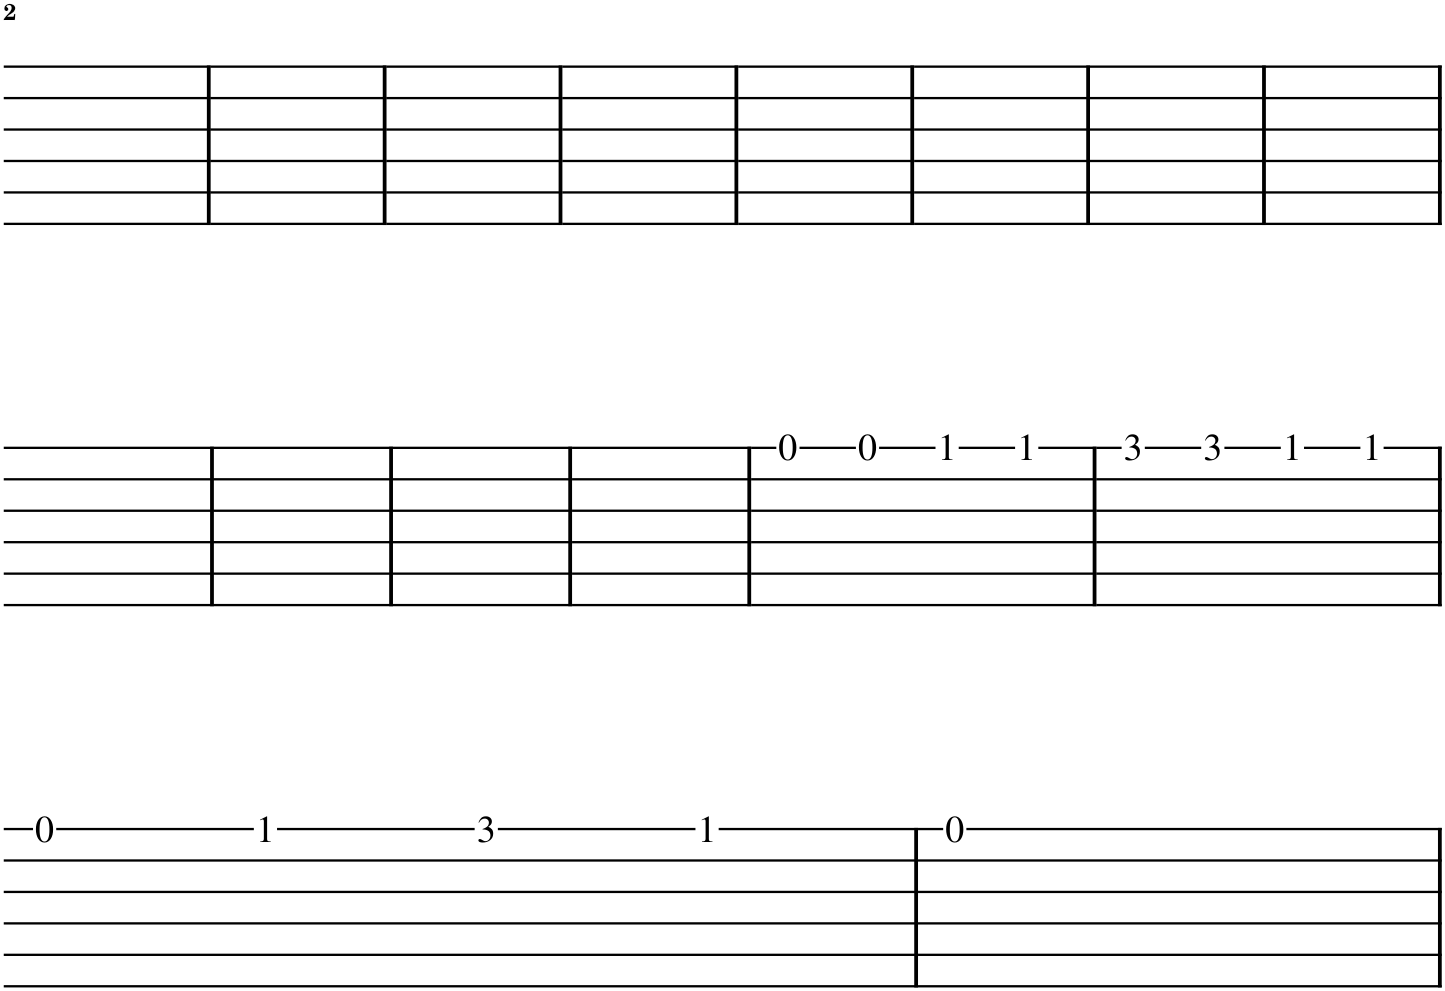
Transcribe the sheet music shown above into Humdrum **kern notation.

**kern
*part1
*staff1
*I"Electric Guitar
*I'El. Guit.
!!LO:PB:g=z
*
*k[]
*M4/4
=5
1r
=6
1r
=7
1r
=8
1r
=9
1r
=10
1r
=11
1r
=12
1r
!!LO:LB:g=z
=13
1r
=14
1r
=15
1r
=16
1r
=17
4e
4e
4f
4f
=18
4g
4g
4f
4f
!!LO:LB:g=z
=19
4e
4f
4g
4f
=20
1e
=
*-
